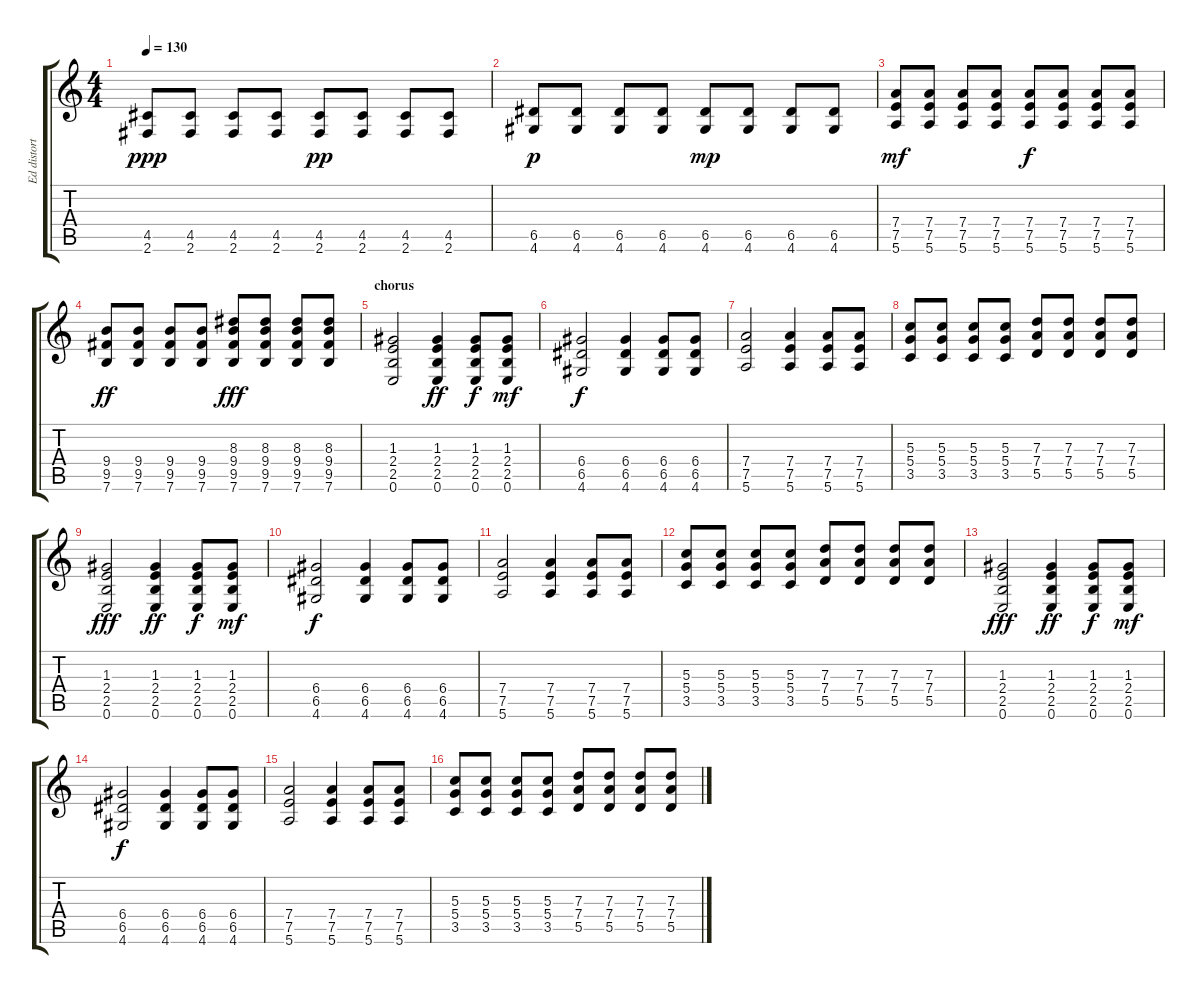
\track ("Ed distortion" "Ed distort") {instrument distortionguitar}
\staff {score tabs}
\tuning (E4 B3 G3 D3 A2 E2) {hide}
\ts (4 4)
\tempo 130
\clef g2
\ks c
(4.5 2.6).8{dy ppp} (4.5 2.6).8 (4.5 2.6).8 (4.5 2.6).8 (4.5 2.6).8{dy pp} (4.5 2.6).8 (4.5 2.6).8 (4.5 2.6).8 |
(6.5 4.6).8{dy p} (6.5 4.6).8 (6.5 4.6).8 (6.5 4.6).8 (6.5 4.6).8{dy mp} (6.5 4.6).8 (6.5 4.6).8 (6.5 4.6).8 |
(7.4 7.5 5.6).8{dy mf} (7.4 7.5 5.6).8 (7.4 7.5 5.6).8 (7.4 7.5 5.6).8 (7.4 7.5 5.6).8{dy f} (7.4 7.5 5.6).8 (7.4 7.5 5.6).8 (7.4 7.5 5.6).8 |
(9.4 9.5 7.6).8{dy ff} (9.4 9.5 7.6).8 (9.4 9.5 7.6).8 (9.4 9.5 7.6).8 (8.3 9.4 9.5 7.6).8{dy fff} (8.3 9.4 9.5 7.6).8 (8.3 9.4 9.5 7.6).8 (8.3 9.4 9.5 7.6).8 |
\section ("" "chorus")
(1.3 2.4 2.5 0.6).2 (1.3 2.4 2.5 0.6).4{dy ff} (1.3 2.4 2.5 0.6).8{dy f} (1.3 2.4 2.5 0.6).8{dy mf} |
(6.4 6.5 4.6).2{dy f} (6.4 6.5 4.6).4 (6.4 6.5 4.6).8 (6.4 6.5 4.6).8 |
(7.4 7.5 5.6).2 (7.4 7.5 5.6).4 (7.4 7.5 5.6).8 (7.4 7.5 5.6).8 |
(5.3 5.4 3.5).8 (5.3 5.4 3.5).8 (5.3 5.4 3.5).8 (5.3 5.4 3.5).8 (7.3 7.4 5.5).8 (7.3 7.4 5.5).8 (7.3 7.4 5.5).8 (7.3 7.4 5.5).8 |
(1.3 2.4 2.5 0.6).2{dy fff} (1.3 2.4 2.5 0.6).4{dy ff} (1.3 2.4 2.5 0.6).8{dy f} (1.3 2.4 2.5 0.6).8{dy mf} |
(6.4 6.5 4.6).2{dy f} (6.4 6.5 4.6).4 (6.4 6.5 4.6).8 (6.4 6.5 4.6).8 |
(7.4 7.5 5.6).2 (7.4 7.5 5.6).4 (7.4 7.5 5.6).8 (7.4 7.5 5.6).8 |
(5.3 5.4 3.5).8 (5.3 5.4 3.5).8 (5.3 5.4 3.5).8 (5.3 5.4 3.5).8 (7.3 7.4 5.5).8 (7.3 7.4 5.5).8 (7.3 7.4 5.5).8 (7.3 7.4 5.5).8 |
(1.3 2.4 2.5 0.6).2{dy fff} (1.3 2.4 2.5 0.6).4{dy ff} (1.3 2.4 2.5 0.6).8{dy f} (1.3 2.4 2.5 0.6).8{dy mf} |
(6.4 6.5 4.6).2{dy f} (6.4 6.5 4.6).4 (6.4 6.5 4.6).8 (6.4 6.5 4.6).8 |
(7.4 7.5 5.6).2 (7.4 7.5 5.6).4 (7.4 7.5 5.6).8 (7.4 7.5 5.6).8 |
(5.3 5.4 3.5).8 (5.3 5.4 3.5).8 (5.3 5.4 3.5).8 (5.3 5.4 3.5).8 (7.3 7.4 5.5).8 (7.3 7.4 5.5).8 (7.3 7.4 5.5).8 (7.3 7.4 5.5).8
